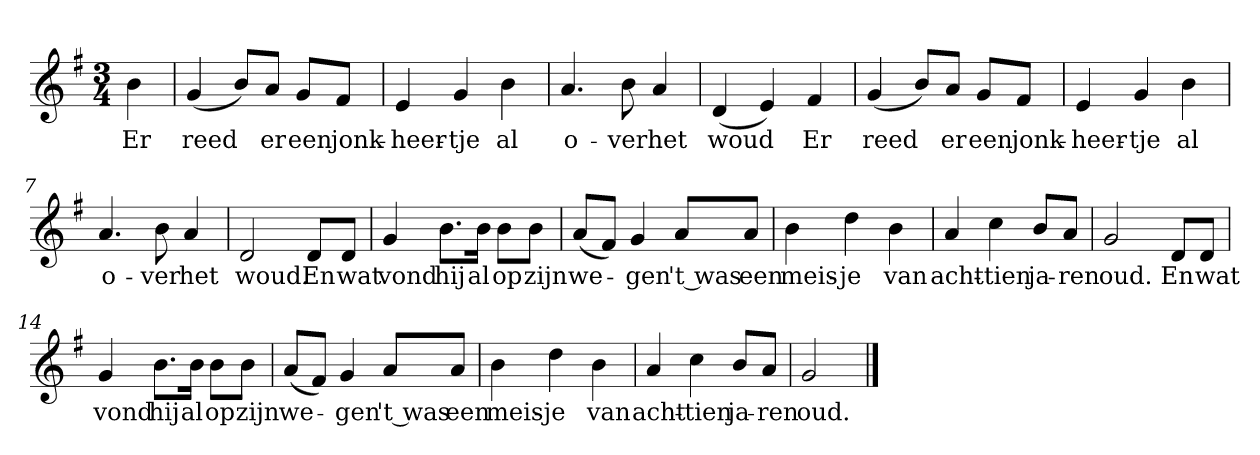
**kern	**text
*part1	*part1
*staff1	*staff1
*clefG2	*
*k[f#]	*
*G:	*
*M3/4	*
*MM120	*
=	=
4b	Er
=1	=1
(4g	reed
8b/L)	.
8a/J	er
8g/L	een
8f#/J	jonk-
=2	=2
4e	-heer-
4g	-tje
4b	al
=3	=3
4.a	o-
8b	-ver
4a	het
=4	=4
(4d	woud
4e)	.
4f#	Er
=5	=5
(4g	reed
8b/L)	.
8a/J	er
8g/L	een
8f#/J	jonk-
=6	=6
4e	-heer-
4g	-tje
4b	al
=7	=7
4.a	o-
8b	-ver
4a	het
=8	=8
2d	woud.
8d/L	En
8d/J	wat
=9	=9
4g	vond
8.b\L	hij
16b\Jk	al
8b\L	op
8b\J	zijn
=10	=10
(8a/L	we-
8f#/J)	.
4g	-gen
8a/L	't was
8a/J	een
=11	=11
4b	meis-
4dd	-je
4b	van
=12	=12
4a	acht-
4cc	-tien
8b/L	ja-
8a/J	-ren
=13	=13
2g	oud.
8d/L	En
8d/J	wat
=14	=14
4g	vond
8.b\L	hij
16b\Jk	al
8b\L	op
8b\J	zijn
=15	=15
(8a/L	we-
8f#/J)	.
4g	-gen
8a/L	't was
8a/J	een
=16	=16
4b	meis-
4dd	-je
4b	van
=17	=17
4a	acht-
4cc	-tien
8b/L	ja-
8a/J	-ren
=18	=18
2g	oud.
==	==
*-	*-
